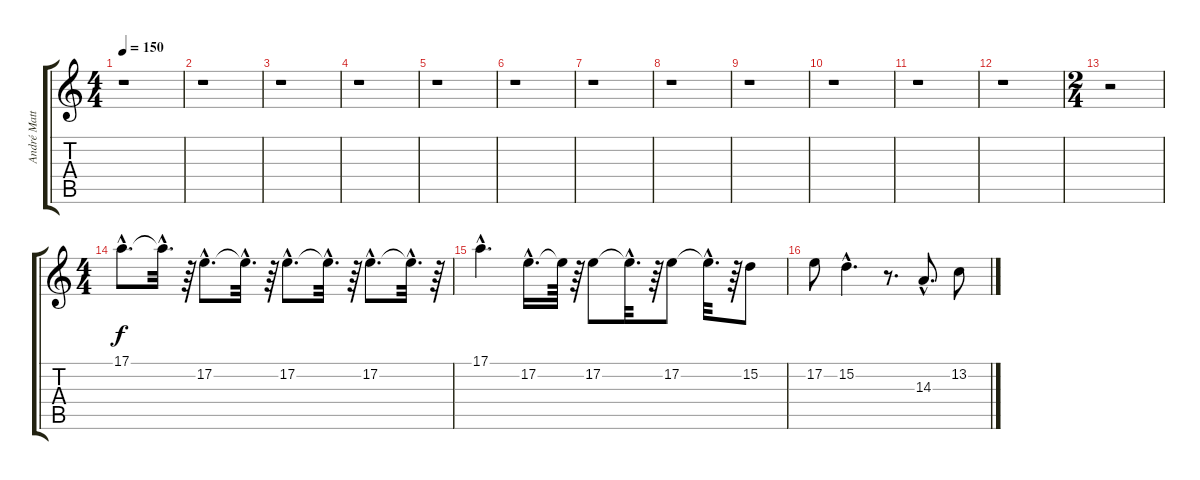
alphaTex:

\track ("André Mattos (Vocals)" "André Matt") {instrument stringensemble1}
\staff {score tabs}
\tuning (E4 B3 G3 D3 A2 E2) {hide}
\ts (4 4)
\tempo 150
\clef g2
\ks c
r.1{dy f} |
r.1 |
r.1 |
r.1 |
r.1 |
r.1 |
r.1 |
r.1 |
r.1 |
r.1 |
r.1 |
r.1 |
\ts (2 4)
r.2 |
\ts (4 4)
17.1{hac}.8{d} 17.1{hac t}.32{d} r.64 17.2{hac}.8{d} 17.2{hac t}.32{d} r.64 17.2{hac}.8{d} 17.2{hac t}.32{d} r.64 17.2{hac}.8{d} 17.2{hac t}.32{d} r.64 |
17.1{hac}.4{d} 17.2{hac}.16{d} 17.2{t}.64 r.64 17.2.8 17.2{hac t}.32{d} r.64 17.2.8 17.2{hac t}.32{d} r.64 15.2.8 |
17.2.8 15.2{hac}.4{d} r.8{d} 14.3{hac}.8{d} 13.2.8
